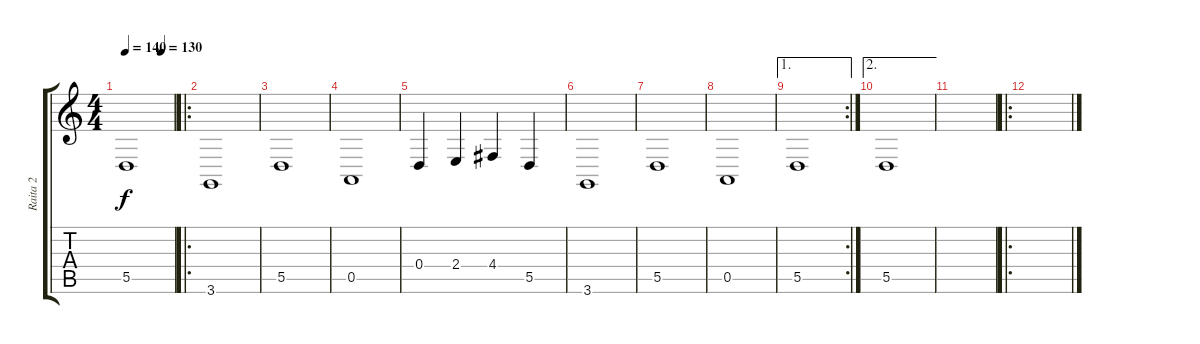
\track ("Raita 2" "Raita 2") {instrument stringensemble1}
\staff {score tabs}
\tuning (E4 B3 G3 D3 A2 E2) {hide}
\ts (4 4)
\tempo 140
\tempo (130 0.75)
\tempo 140
\clef g2
\ks c
5.5.1{dy f instrument stringensemble1} |
\ro
3.6.1 |
5.5.1 |
0.5.1 |
0.4.4 2.4.4 4.4.4 5.5.4 |
3.6.1 |
5.5.1 |
0.5.1 |
\ae 1
\rc 2
5.5.1 |
\ae 2
5.5.1 |
|
\ro
